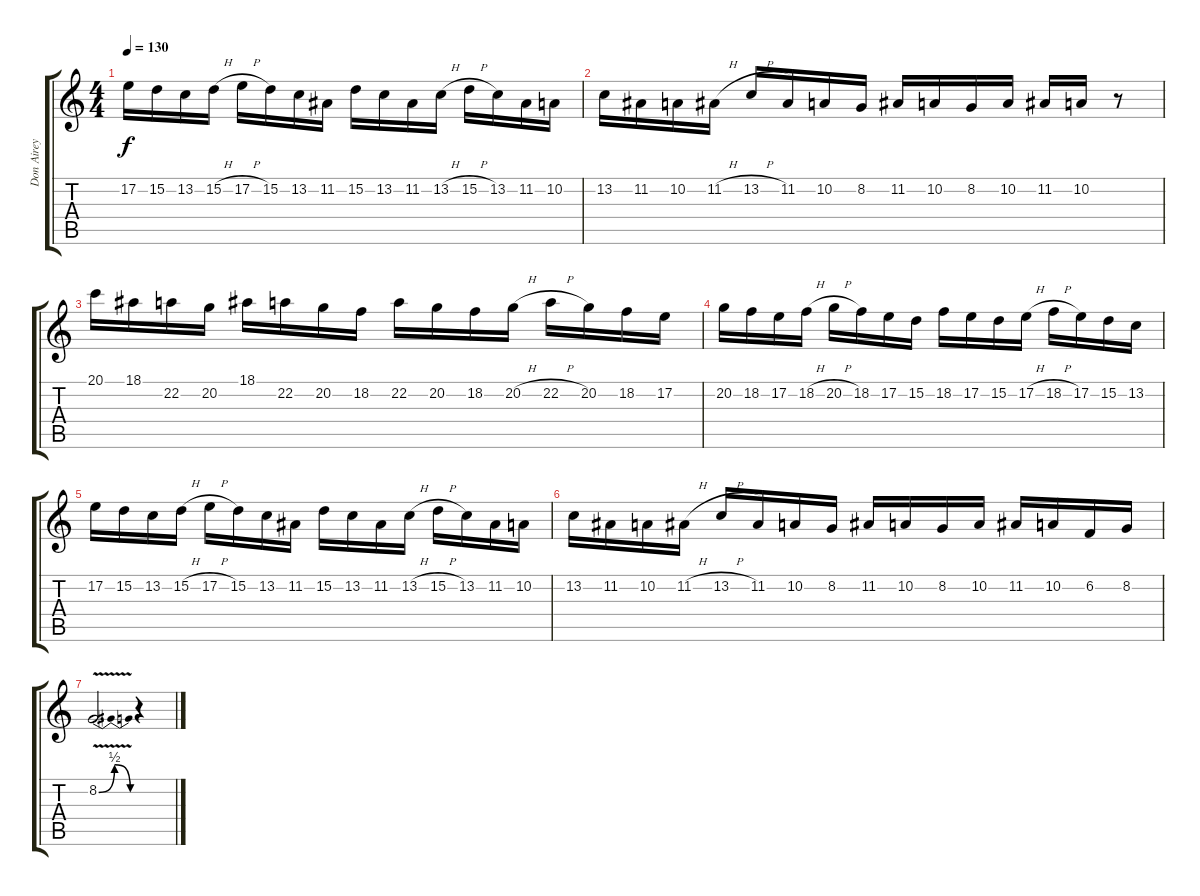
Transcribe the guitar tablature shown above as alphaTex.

\track ("Don Airey" "Don Airey") {instrument stringensemble1}
\staff {score tabs}
\tuning (E4 B3 G3 D3 A2 E2) {hide}
\ts (4 4)
\tempo 130
\clef g2
\ks c
17.2.16{dy f} 15.2.16 13.2.16 15.2{h}.16 17.2{h}.16 15.2.16 13.2.16 11.2.16 15.2.16 13.2.16 11.2.16 13.2{h}.16 15.2{h}.16 13.2.16 11.2.16 10.2.16 |
13.2.16 11.2.16 10.2.16 11.2{h}.16 13.2{h}.16 11.2.16 10.2.16 8.2.16 11.2.16 10.2.16 8.2.16 10.2.16 11.2.16 10.2.16 r.8 |
20.1.16 18.1.16 22.2.16 20.2.16 18.1.16 22.2.16 20.2.16 18.2.16 22.2.16 20.2.16 18.2.16 20.2{h}.16 22.2{h}.16 20.2.16 18.2.16 17.2.16 |
20.2.16 18.2.16 17.2.16 18.2{h}.16 20.2{h}.16 18.2.16 17.2.16 15.2.16 18.2.16 17.2.16 15.2.16 17.2{h}.16 18.2{h}.16 17.2.16 15.2.16 13.2.16 |
17.2.16 15.2.16 13.2.16 15.2{h}.16 17.2{h}.16 15.2.16 13.2.16 11.2.16 15.2.16 13.2.16 11.2.16 13.2{h}.16 15.2{h}.16 13.2.16 11.2.16 10.2.16 |
13.2.16 11.2.16 10.2.16 11.2{h}.16 13.2{h}.16 11.2.16 10.2.16 8.2.16 11.2.16 10.2.16 8.2.16 10.2.16 11.2.16 10.2.16 6.2.16 8.2.16 |
8.2{be (bendrelease 0 0 15 2 45 2 60 0) v}.2{d} r.4
